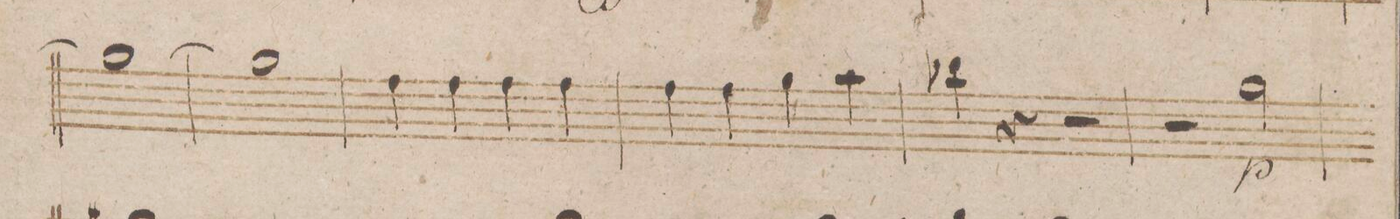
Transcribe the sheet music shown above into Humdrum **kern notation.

**kern	**dynam
*I"Clarinetto 1mo in B.	*
*clefG2	*
*k[b-]	*
*met(c|)	*
*M2/2	*
1ff_	.
=14	=14
1ff]	.
=15	=15
4ee\	.
4ee\	.
4ee\	.
4ee\	.
=16	=16
4ee\	.
4ee\	.
4ff\	.
4gg\	.
=17	=17
4aa-X\	.
4r	.
2r	.
=18	=18
2r	.
2ff\	p
=19	=19
*-	*-
